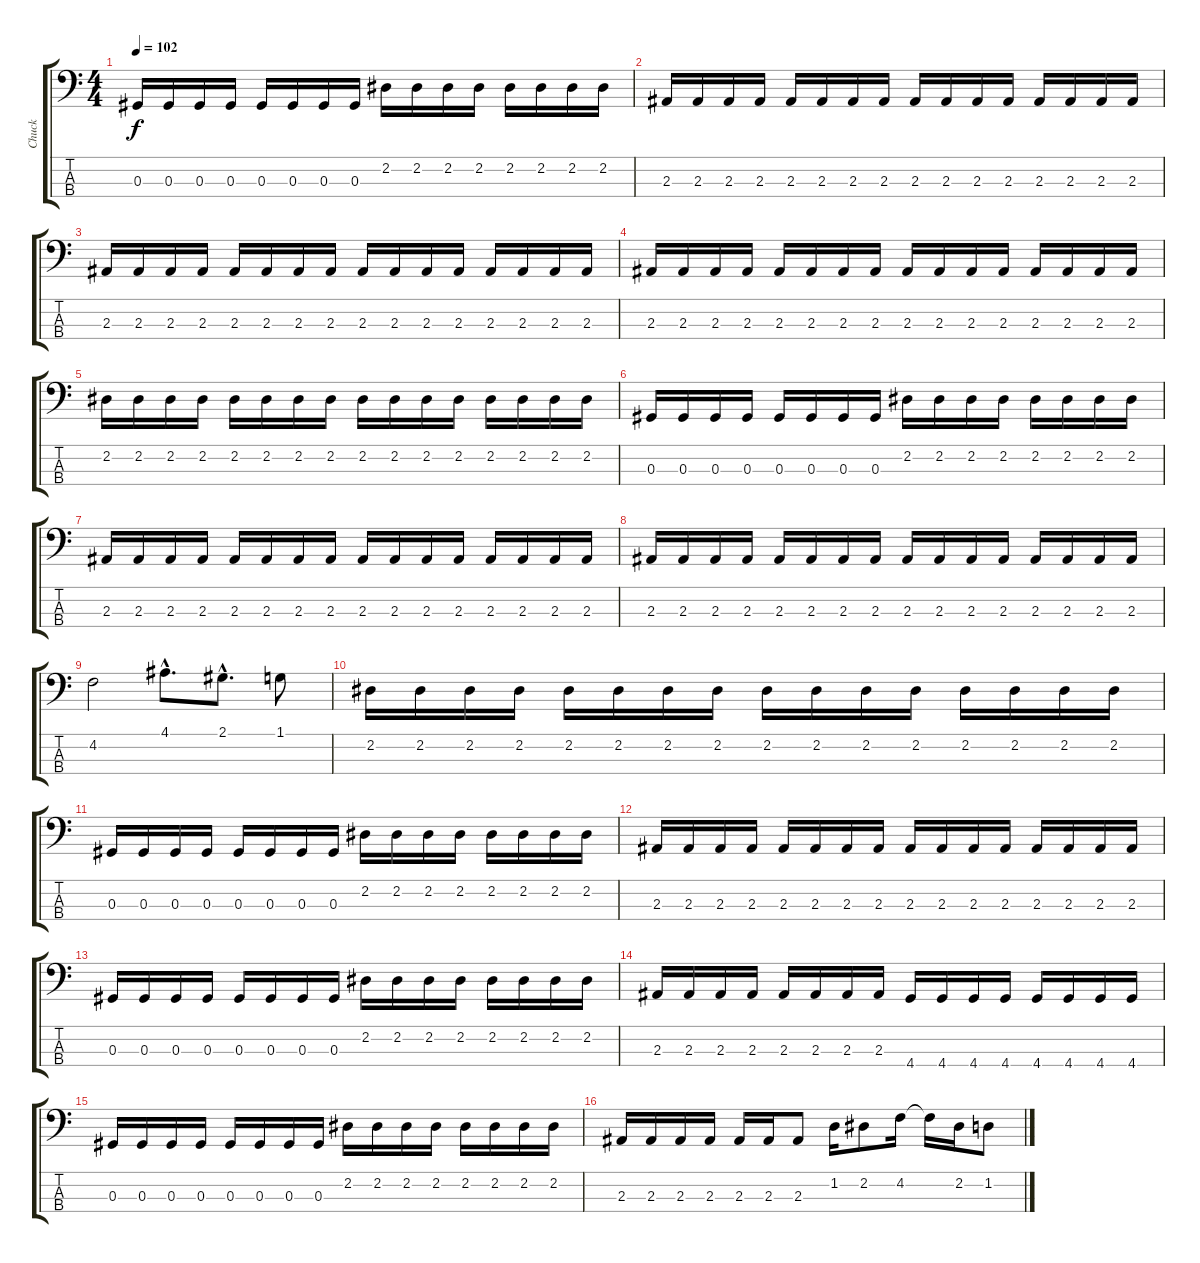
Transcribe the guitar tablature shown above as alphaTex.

\track ("Chuck" "Chuck") {instrument electricbasspick}
\staff {score tabs}
\tuning (Gb2 Db2 Ab1 Eb1) {hide}
\ts (4 4)
\tempo 102
\clef f4
\ks c
0.3.16{dy f} 0.3.16 0.3.16 0.3.16 0.3.16 0.3.16 0.3.16 0.3.16 2.2.16 2.2.16 2.2.16 2.2.16 2.2.16 2.2.16 2.2.16 2.2.16 |
2.3.16 2.3.16 2.3.16 2.3.16 2.3.16 2.3.16 2.3.16 2.3.16 2.3.16 2.3.16 2.3.16 2.3.16 2.3.16 2.3.16 2.3.16 2.3.16 |
2.3.16 2.3.16 2.3.16 2.3.16 2.3.16 2.3.16 2.3.16 2.3.16 2.3.16 2.3.16 2.3.16 2.3.16 2.3.16 2.3.16 2.3.16 2.3.16 |
2.3.16 2.3.16 2.3.16 2.3.16 2.3.16 2.3.16 2.3.16 2.3.16 2.3.16 2.3.16 2.3.16 2.3.16 2.3.16 2.3.16 2.3.16 2.3.16 |
2.2.16 2.2.16 2.2.16 2.2.16 2.2.16 2.2.16 2.2.16 2.2.16 2.2.16 2.2.16 2.2.16 2.2.16 2.2.16 2.2.16 2.2.16 2.2.16 |
0.3.16 0.3.16 0.3.16 0.3.16 0.3.16 0.3.16 0.3.16 0.3.16 2.2.16 2.2.16 2.2.16 2.2.16 2.2.16 2.2.16 2.2.16 2.2.16 |
2.3.16 2.3.16 2.3.16 2.3.16 2.3.16 2.3.16 2.3.16 2.3.16 2.3.16 2.3.16 2.3.16 2.3.16 2.3.16 2.3.16 2.3.16 2.3.16 |
2.3.16 2.3.16 2.3.16 2.3.16 2.3.16 2.3.16 2.3.16 2.3.16 2.3.16 2.3.16 2.3.16 2.3.16 2.3.16 2.3.16 2.3.16 2.3.16 |
4.2.2 4.1{hac}.8{d} 2.1{hac}.8{d} 1.1.8 |
2.2.16 2.2.16 2.2.16 2.2.16 2.2.16 2.2.16 2.2.16 2.2.16 2.2.16 2.2.16 2.2.16 2.2.16 2.2.16 2.2.16 2.2.16 2.2.16 |
0.3.16 0.3.16 0.3.16 0.3.16 0.3.16 0.3.16 0.3.16 0.3.16 2.2.16 2.2.16 2.2.16 2.2.16 2.2.16 2.2.16 2.2.16 2.2.16 |
2.3.16 2.3.16 2.3.16 2.3.16 2.3.16 2.3.16 2.3.16 2.3.16 2.3.16 2.3.16 2.3.16 2.3.16 2.3.16 2.3.16 2.3.16 2.3.16 |
0.3.16 0.3.16 0.3.16 0.3.16 0.3.16 0.3.16 0.3.16 0.3.16 2.2.16 2.2.16 2.2.16 2.2.16 2.2.16 2.2.16 2.2.16 2.2.16 |
2.3.16 2.3.16 2.3.16 2.3.16 2.3.16 2.3.16 2.3.16 2.3.16 4.4.16 4.4.16 4.4.16 4.4.16 4.4.16 4.4.16 4.4.16 4.4.16 |
0.3.16 0.3.16 0.3.16 0.3.16 0.3.16 0.3.16 0.3.16 0.3.16 2.2.16 2.2.16 2.2.16 2.2.16 2.2.16 2.2.16 2.2.16 2.2.16 |
2.3.16 2.3.16 2.3.16 2.3.16 2.3.16 2.3.16 2.3.8 1.2.16 2.2.8 4.2.16 4.2{t}.16 2.2.16 1.2.8
